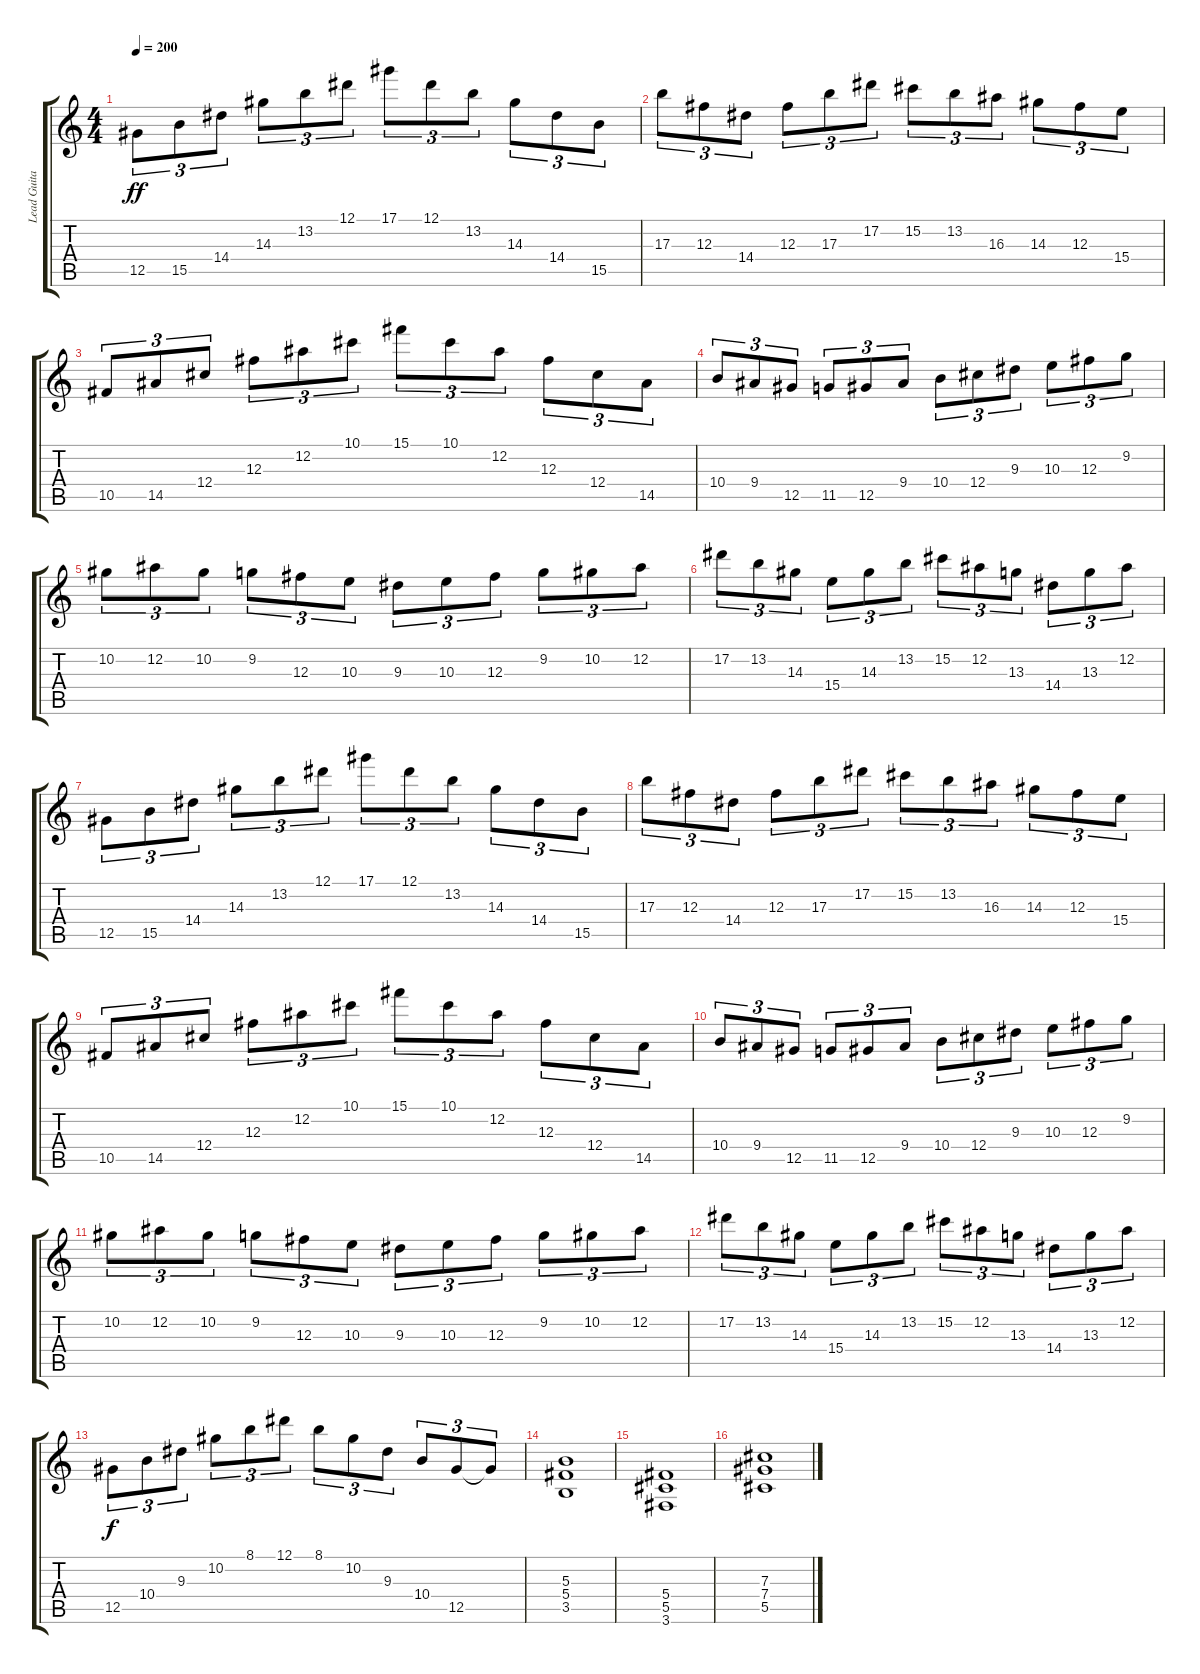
\track ("Lead Guitar" "Lead Guita") {instrument distortionguitar}
\staff {score tabs}
\tuning (Eb4 Bb3 Gb3 Db3 Ab2 Eb2) {hide}
\ts (4 4)
\tempo 200
\clef g2
\ks c
12.5.8{tu (3 2) dy ff instrument distortionguitar} 15.5.8{tu (3 2)} 14.4.8{tu (3 2)} 14.3.8{tu (3 2)} 13.2.8{tu (3 2)} 12.1.8{tu (3 2)} 17.1.8{tu (3 2)} 12.1.8{tu (3 2)} 13.2.8{tu (3 2)} 14.3.8{tu (3 2)} 14.4.8{tu (3 2)} 15.5.8{tu (3 2)} |
17.3.8{tu (3 2)} 12.3.8{tu (3 2)} 14.4.8{tu (3 2)} 12.3.8{tu (3 2)} 17.3.8{tu (3 2)} 17.2.8{tu (3 2)} 15.2.8{tu (3 2)} 13.2.8{tu (3 2)} 16.3.8{tu (3 2)} 14.3.8{tu (3 2)} 12.3.8{tu (3 2)} 15.4.8{tu (3 2)} |
10.5.8{tu (3 2)} 14.5.8{tu (3 2)} 12.4.8{tu (3 2)} 12.3.8{tu (3 2)} 12.2.8{tu (3 2)} 10.1.8{tu (3 2)} 15.1.8{tu (3 2)} 10.1.8{tu (3 2)} 12.2.8{tu (3 2)} 12.3.8{tu (3 2)} 12.4.8{tu (3 2)} 14.5.8{tu (3 2)} |
10.4.8{tu (3 2)} 9.4.8{tu (3 2)} 12.5.8{tu (3 2)} 11.5.8{tu (3 2)} 12.5.8{tu (3 2)} 9.4.8{tu (3 2)} 10.4.8{tu (3 2)} 12.4.8{tu (3 2)} 9.3.8{tu (3 2)} 10.3.8{tu (3 2)} 12.3.8{tu (3 2)} 9.2.8{tu (3 2)} |
10.2.8{tu (3 2)} 12.2.8{tu (3 2)} 10.2.8{tu (3 2)} 9.2.8{tu (3 2)} 12.3.8{tu (3 2)} 10.3.8{tu (3 2)} 9.3.8{tu (3 2)} 10.3.8{tu (3 2)} 12.3.8{tu (3 2)} 9.2.8{tu (3 2)} 10.2.8{tu (3 2)} 12.2.8{tu (3 2)} |
17.2.8{tu (3 2)} 13.2.8{tu (3 2)} 14.3.8{tu (3 2)} 15.4.8{tu (3 2)} 14.3.8{tu (3 2)} 13.2.8{tu (3 2)} 15.2.8{tu (3 2)} 12.2.8{tu (3 2)} 13.3.8{tu (3 2)} 14.4.8{tu (3 2)} 13.3.8{tu (3 2)} 12.2.8{tu (3 2)} |
12.5.8{tu (3 2)} 15.5.8{tu (3 2)} 14.4.8{tu (3 2)} 14.3.8{tu (3 2)} 13.2.8{tu (3 2)} 12.1.8{tu (3 2)} 17.1.8{tu (3 2)} 12.1.8{tu (3 2)} 13.2.8{tu (3 2)} 14.3.8{tu (3 2)} 14.4.8{tu (3 2)} 15.5.8{tu (3 2)} |
17.3.8{tu (3 2)} 12.3.8{tu (3 2)} 14.4.8{tu (3 2)} 12.3.8{tu (3 2)} 17.3.8{tu (3 2)} 17.2.8{tu (3 2)} 15.2.8{tu (3 2)} 13.2.8{tu (3 2)} 16.3.8{tu (3 2)} 14.3.8{tu (3 2)} 12.3.8{tu (3 2)} 15.4.8{tu (3 2)} |
10.5.8{tu (3 2)} 14.5.8{tu (3 2)} 12.4.8{tu (3 2)} 12.3.8{tu (3 2)} 12.2.8{tu (3 2)} 10.1.8{tu (3 2)} 15.1.8{tu (3 2)} 10.1.8{tu (3 2)} 12.2.8{tu (3 2)} 12.3.8{tu (3 2)} 12.4.8{tu (3 2)} 14.5.8{tu (3 2)} |
10.4.8{tu (3 2)} 9.4.8{tu (3 2)} 12.5.8{tu (3 2)} 11.5.8{tu (3 2)} 12.5.8{tu (3 2)} 9.4.8{tu (3 2)} 10.4.8{tu (3 2)} 12.4.8{tu (3 2)} 9.3.8{tu (3 2)} 10.3.8{tu (3 2)} 12.3.8{tu (3 2)} 9.2.8{tu (3 2)} |
10.2.8{tu (3 2)} 12.2.8{tu (3 2)} 10.2.8{tu (3 2)} 9.2.8{tu (3 2)} 12.3.8{tu (3 2)} 10.3.8{tu (3 2)} 9.3.8{tu (3 2)} 10.3.8{tu (3 2)} 12.3.8{tu (3 2)} 9.2.8{tu (3 2)} 10.2.8{tu (3 2)} 12.2.8{tu (3 2)} |
17.2.8{tu (3 2)} 13.2.8{tu (3 2)} 14.3.8{tu (3 2)} 15.4.8{tu (3 2)} 14.3.8{tu (3 2)} 13.2.8{tu (3 2)} 15.2.8{tu (3 2)} 12.2.8{tu (3 2)} 13.3.8{tu (3 2)} 14.4.8{tu (3 2)} 13.3.8{tu (3 2)} 12.2.8{tu (3 2)} |
12.5.8{tu (3 2) dy f} 10.4.8{tu (3 2)} 9.3.8{tu (3 2)} 10.2.8{tu (3 2)} 8.1.8{tu (3 2)} 12.1.8{tu (3 2)} 8.1.8{tu (3 2)} 10.2.8{tu (3 2)} 9.3.8{tu (3 2)} 10.4.8{tu (3 2)} 12.5.8{tu (3 2)} 12.5{t}.8{tu (3 2)} |
(5.3 5.4 3.5).1 |
(5.4 5.5 3.6).1 |
(7.3 7.4 5.5).1
